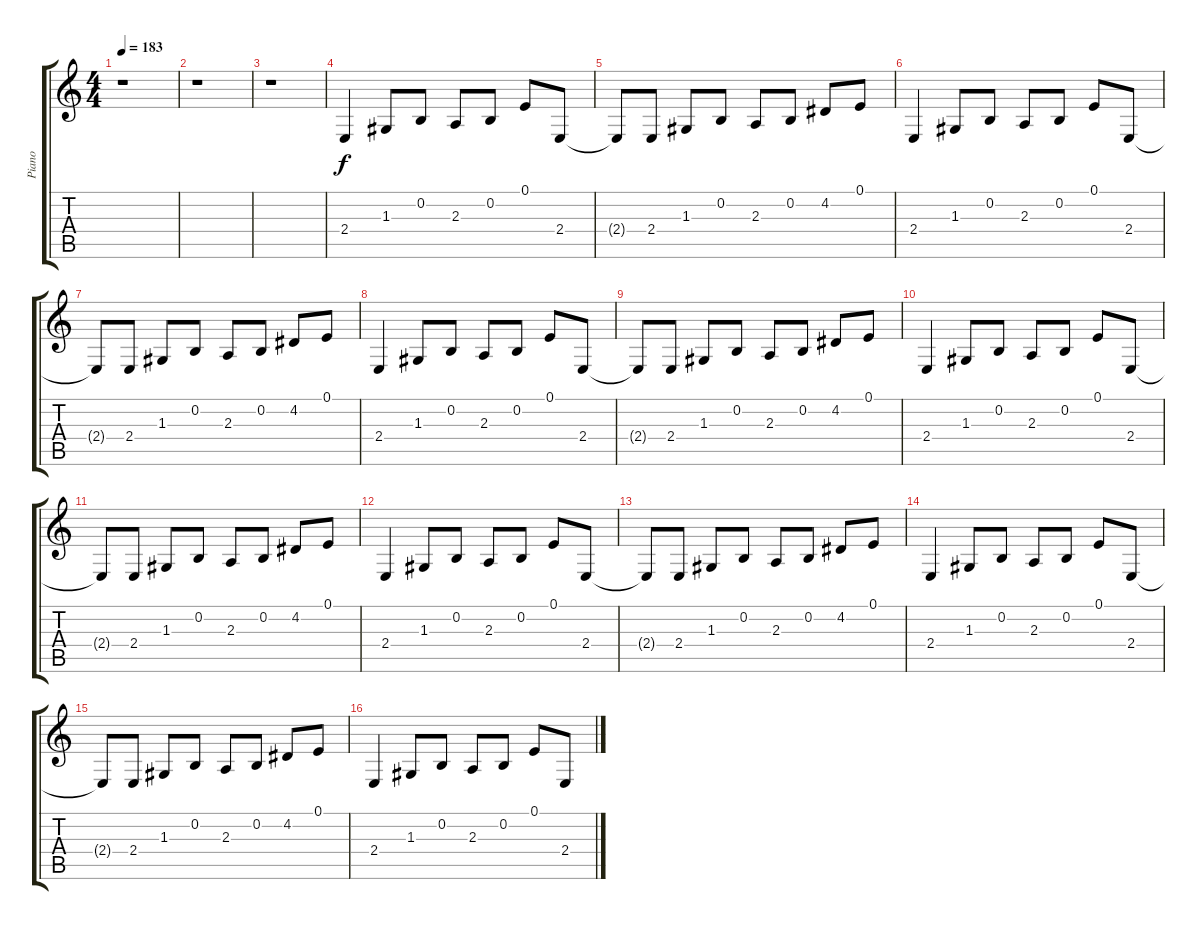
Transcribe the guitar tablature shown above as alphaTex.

\track ("Piano" "Piano") {instrument acousticgrandpiano}
\staff {score tabs}
\tuning (E4 B3 G3 D3 A2 E2) {hide}
\ts (4 4)
\tempo 183
\clef g2
\ks c
r.1{dy f} |
r.1 |
r.1 |
2.4.4 1.3.8 0.2.8 2.3.8 0.2.8 0.1.8 2.4.8 |
2.4{t}.8 2.4.8 1.3.8 0.2.8 2.3.8 0.2.8 4.2.8 0.1.8 |
2.4.4 1.3.8 0.2.8 2.3.8 0.2.8 0.1.8 2.4.8 |
2.4{t}.8 2.4.8 1.3.8 0.2.8 2.3.8 0.2.8 4.2.8 0.1.8 |
2.4.4 1.3.8 0.2.8 2.3.8 0.2.8 0.1.8 2.4.8 |
2.4{t}.8 2.4.8 1.3.8 0.2.8 2.3.8 0.2.8 4.2.8 0.1.8 |
2.4.4 1.3.8 0.2.8 2.3.8 0.2.8 0.1.8 2.4.8 |
2.4{t}.8 2.4.8 1.3.8 0.2.8 2.3.8 0.2.8 4.2.8 0.1.8 |
2.4.4 1.3.8 0.2.8 2.3.8 0.2.8 0.1.8 2.4.8 |
2.4{t}.8 2.4.8 1.3.8 0.2.8 2.3.8 0.2.8 4.2.8 0.1.8 |
2.4.4 1.3.8 0.2.8 2.3.8 0.2.8 0.1.8 2.4.8 |
2.4{t}.8 2.4.8 1.3.8 0.2.8 2.3.8 0.2.8 4.2.8 0.1.8 |
2.4.4 1.3.8 0.2.8 2.3.8 0.2.8 0.1.8 2.4.8
